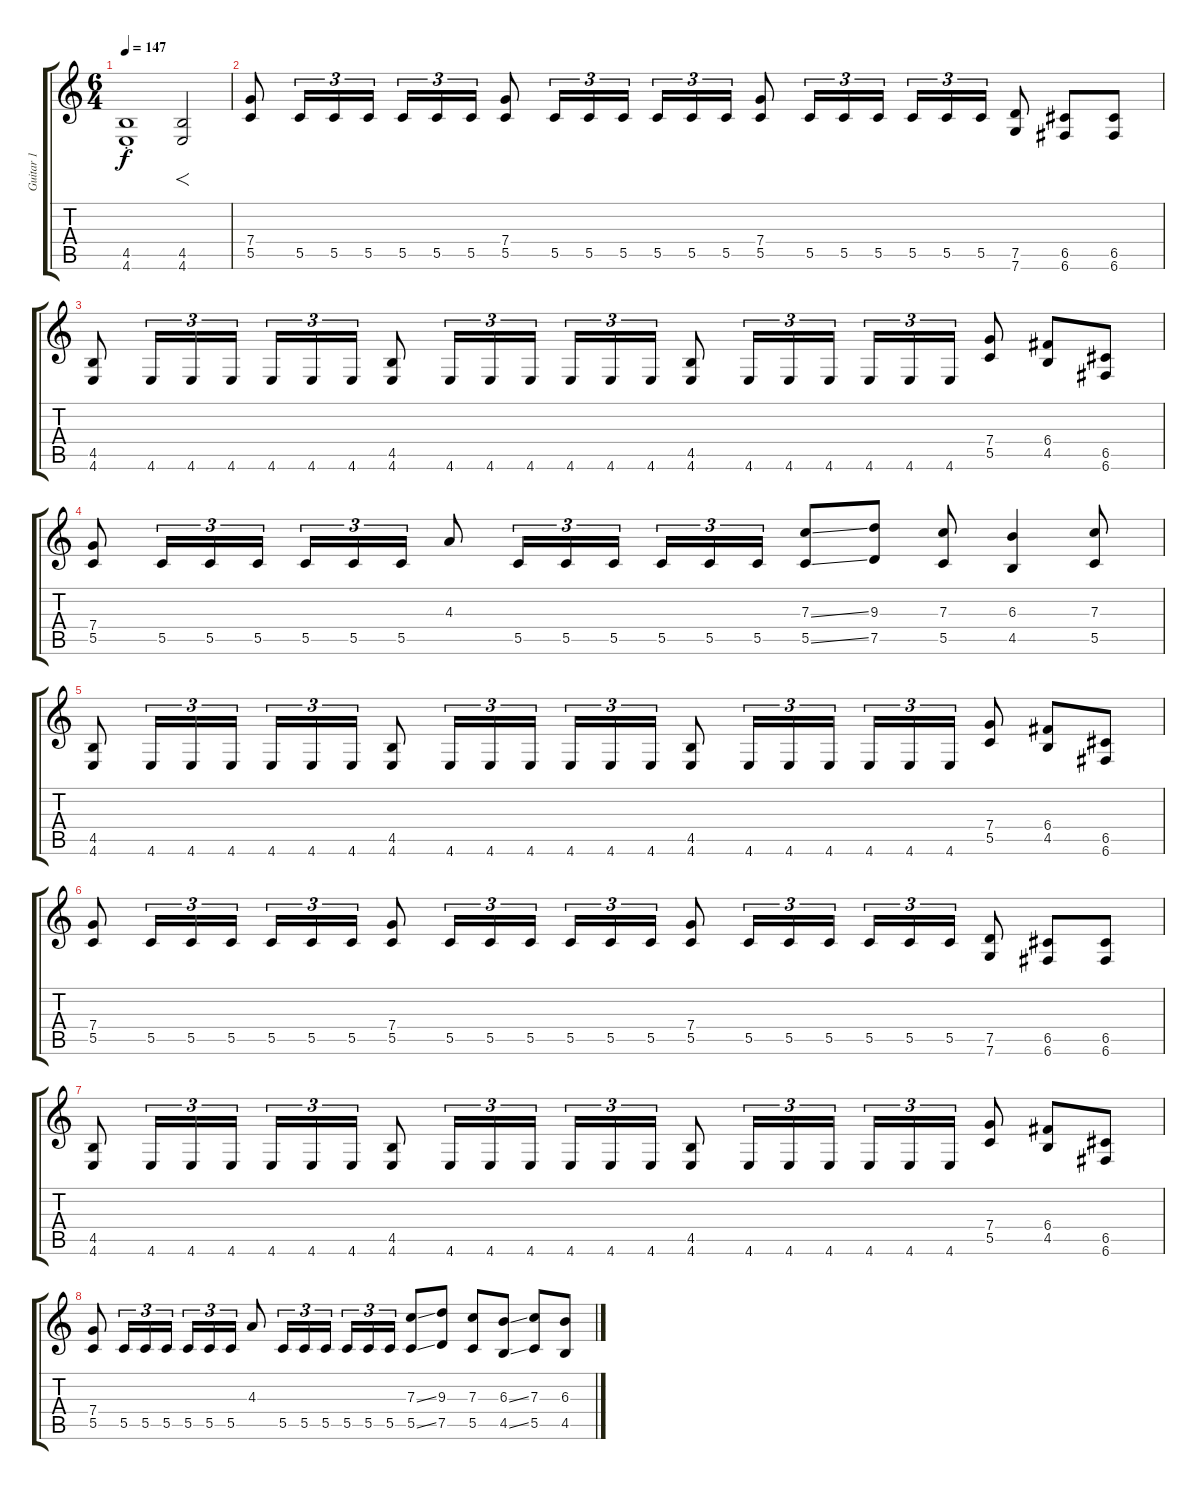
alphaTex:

\track ("Guitar 1" "Guitar 1") {instrument distortionguitar}
\staff {score tabs}
\tuning (D4 A3 F3 C3 G2 C2) {hide}
\ts (6 4)
\tempo 147
\clef g2
\ks c
(4.5{st} 4.6{st}).1{dy f} (4.5 4.6).2{f} |
\section ("" "")
(7.4 5.5).8 5.5.16{tu (3 2)} 5.5.16{tu (3 2)} 5.5.16{tu (3 2)} 5.5.16{tu (3 2)} 5.5.16{tu (3 2)} 5.5.16{tu (3 2)} (7.4 5.5).8 5.5.16{tu (3 2)} 5.5.16{tu (3 2)} 5.5.16{tu (3 2)} 5.5.16{tu (3 2)} 5.5.16{tu (3 2)} 5.5.16{tu (3 2)} (7.4 5.5).8 5.5.16{tu (3 2)} 5.5.16{tu (3 2)} 5.5.16{tu (3 2)} 5.5.16{tu (3 2)} 5.5.16{tu (3 2)} 5.5.16{tu (3 2)} (7.5 7.6).8 (6.5 6.6).8 (6.5 6.6).8 |
(4.5 4.6).8 4.6.16{tu (3 2)} 4.6.16{tu (3 2)} 4.6.16{tu (3 2)} 4.6.16{tu (3 2)} 4.6.16{tu (3 2)} 4.6.16{tu (3 2)} (4.5 4.6).8 4.6.16{tu (3 2)} 4.6.16{tu (3 2)} 4.6.16{tu (3 2)} 4.6.16{tu (3 2)} 4.6.16{tu (3 2)} 4.6.16{tu (3 2)} (4.5 4.6).8 4.6.16{tu (3 2)} 4.6.16{tu (3 2)} 4.6.16{tu (3 2)} 4.6.16{tu (3 2)} 4.6.16{tu (3 2)} 4.6.16{tu (3 2)} (7.4 5.5).8 (6.4 4.5).8 (6.5 6.6).8 |
(7.4 5.5).8 5.5.16{tu (3 2)} 5.5.16{tu (3 2)} 5.5.16{tu (3 2)} 5.5.16{tu (3 2)} 5.5.16{tu (3 2)} 5.5.16{tu (3 2)} 4.3.8 5.5.16{tu (3 2)} 5.5.16{tu (3 2)} 5.5.16{tu (3 2)} 5.5.16{tu (3 2)} 5.5.16{tu (3 2)} 5.5.16{tu (3 2)} (7.3{ss} 5.5{ss}).8 (9.3 7.5).8 (7.3 5.5).8 (6.3 4.5).4 (7.3 5.5).8 |
(4.5 4.6).8 4.6.16{tu (3 2)} 4.6.16{tu (3 2)} 4.6.16{tu (3 2)} 4.6.16{tu (3 2)} 4.6.16{tu (3 2)} 4.6.16{tu (3 2)} (4.5 4.6).8 4.6.16{tu (3 2)} 4.6.16{tu (3 2)} 4.6.16{tu (3 2)} 4.6.16{tu (3 2)} 4.6.16{tu (3 2)} 4.6.16{tu (3 2)} (4.5 4.6).8 4.6.16{tu (3 2)} 4.6.16{tu (3 2)} 4.6.16{tu (3 2)} 4.6.16{tu (3 2)} 4.6.16{tu (3 2)} 4.6.16{tu (3 2)} (7.4 5.5).8 (6.4 4.5).8 (6.5 6.6).8 |
(7.4 5.5).8 5.5.16{tu (3 2)} 5.5.16{tu (3 2)} 5.5.16{tu (3 2)} 5.5.16{tu (3 2)} 5.5.16{tu (3 2)} 5.5.16{tu (3 2)} (7.4 5.5).8 5.5.16{tu (3 2)} 5.5.16{tu (3 2)} 5.5.16{tu (3 2)} 5.5.16{tu (3 2)} 5.5.16{tu (3 2)} 5.5.16{tu (3 2)} (7.4 5.5).8 5.5.16{tu (3 2)} 5.5.16{tu (3 2)} 5.5.16{tu (3 2)} 5.5.16{tu (3 2)} 5.5.16{tu (3 2)} 5.5.16{tu (3 2)} (7.5 7.6).8 (6.5 6.6).8 (6.5 6.6).8 |
(4.5 4.6).8 4.6.16{tu (3 2)} 4.6.16{tu (3 2)} 4.6.16{tu (3 2)} 4.6.16{tu (3 2)} 4.6.16{tu (3 2)} 4.6.16{tu (3 2)} (4.5 4.6).8 4.6.16{tu (3 2)} 4.6.16{tu (3 2)} 4.6.16{tu (3 2)} 4.6.16{tu (3 2)} 4.6.16{tu (3 2)} 4.6.16{tu (3 2)} (4.5 4.6).8 4.6.16{tu (3 2)} 4.6.16{tu (3 2)} 4.6.16{tu (3 2)} 4.6.16{tu (3 2)} 4.6.16{tu (3 2)} 4.6.16{tu (3 2)} (7.4 5.5).8 (6.4 4.5).8 (6.5 6.6).8 |
(7.4 5.5).8 5.5.16{tu (3 2)} 5.5.16{tu (3 2)} 5.5.16{tu (3 2)} 5.5.16{tu (3 2)} 5.5.16{tu (3 2)} 5.5.16{tu (3 2)} 4.3.8 5.5.16{tu (3 2)} 5.5.16{tu (3 2)} 5.5.16{tu (3 2)} 5.5.16{tu (3 2)} 5.5.16{tu (3 2)} 5.5.16{tu (3 2)} (7.3{ss} 5.5{ss}).8 (9.3 7.5).8 (7.3 5.5).8 (6.3{ss} 4.5{ss}).8 (7.3 5.5).8 (6.3 4.5).8
